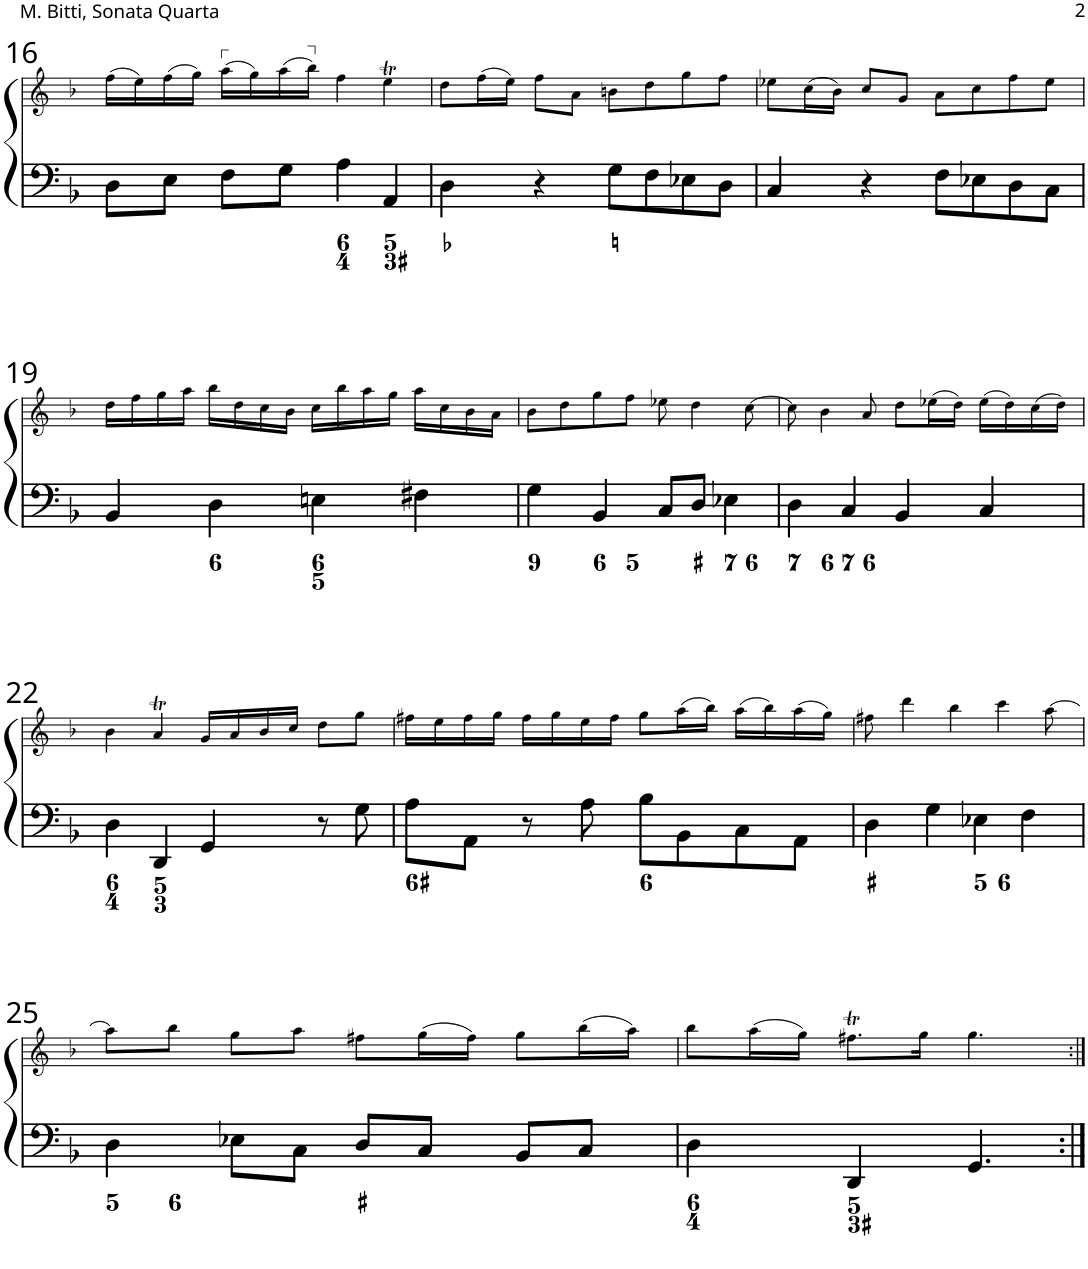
**kern	**kern
*part2	*part1
*staff2	*staff1
*I"Continuo	*I"Violino
*	*I'Vln
!!LO:PB:g=z
*clefF4	*clefG2
*k[b-]	*k[b-]
*M4/4	*M4/4
*met(c)	*met(c)
=16	=16
8D\L	(16ff\LL
.	16ee\)
8E\J	(16ff\
.	16gg\JJ)
!	!LO:TX:a:t=┌
8F\L	(16aa\LL
.	16gg\)
8G\J	(16aa\
!	!LO:TX:a:t=┐
.	16bb-\JJ)
4A\	4ff\
4AA/	4eet\
=17	=17
4D\	8dd\L
.	(16ff\L
.	16ee\JJ)
4r	8ff\L
.	8a\J
8G\L	8bn\L
8F\	8dd\
8E-X\	8gg\
8D\J	8ff\J
=18	=18
4C/	8ee-X\L
.	(16cc\L
.	16b-\JJ)
4r	8cc/L
.	8g/J
8F\L	8a\L
8E-X\	8cc\
8D\	8ff\
8C\J	8ee-\J
!!LO:LB:g=z
=19	=19
4BB-/	16dd\LL
.	16ff\
.	16gg\
.	16aa\JJ
4D\	16bb-\LL
.	16dd\
.	16cc\
.	16b-\JJ
4En\	16cc\LL
.	16bb-\
.	16aa\
.	16gg\JJ
4F#X\	16aa\LL
.	16cc\
.	16b-\
.	16a\JJ
=20	=20
4G\	8b-\L
.	8dd\
4BB-/	8gg\
.	8ff\J
8C/L	8ee-X\
8D/J	4dd\
4E-X\	.
.	[8cc\
=21	=21
4D\	8cc\]
.	4b-\
4C/	.
.	8a/
4BB-/	8dd\L
.	(16ee-X\L
.	16dd\JJ)
4C/	(16ee-\LL
.	16dd\)
.	(16cc\
.	16dd\JJ)
!!LO:LB:g=z
=22	=22
4D\	4b-\
4DD/	4at/
4GG/	16g/LL
.	16a/
.	16b-/
.	16cc/JJ
8r	8dd\L
8G\	8gg\J
=23	=23
8A\L	16ff#X\LL
.	16ee\
8AA\J	16ff#\
.	16gg\JJ
8r	16ff#\LL
.	16gg\
8A\	16ee\
.	16ff#\JJ
8B-\L	8gg\L
8BB-\	(16aa\L
.	16bb-\JJ)
8C\	(16aa\LL
.	16bb-\)
8AA\J	(16aa\
.	16gg\JJ)
=24	=24
4D\	8ff#X\
.	4ddd\
4G\	.
.	4bb-\
4E-X\	.
.	4ccc\
4F\	.
.	[8aa\
!!LO:LB:g=z
=25	=25
4D\	8aa\L]
.	8bb-\J
8E-X\L	8gg\L
8C\J	8aa\J
8D/L	8ff#X\L
8C/J	(16gg\L
.	16ff#\JJ)
8BB-/L	8gg\L
8C/J	(16bb-\L
.	16aa\JJ)
=26	=26
4D\	8bb-\L
.	(16aa\L
.	16gg\JJ)
4DD/	8.ff#Xt\L
.	16gg\Jk
4.GG/	4.gg\
=:|!	=:|!
*-	*-
